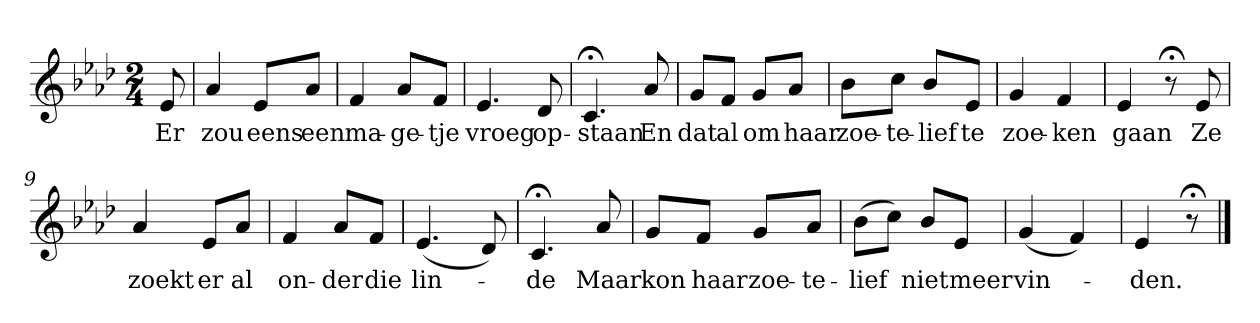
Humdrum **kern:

**kern	**text
*part1	*part1
*staff1	*staff1
*k[b-e-a-d-]	*
*A-:	*
*M2/4	*
*MM120	*
=	=
8e-	Er
=1	=1
4a-	zou
8e-L	eens
8a-J	een
=2	=2
4f	ma-
8a-L	-ge-
8fJ	-tje
=3	=3
4.e-	vroeg
8d-	op-
=4	=4
4.c;<	-staan
8a-	En
=5	=5
8gL	dat
8fJ	al
8gL	om
8a-J	haar
=6	=6
8b-L	zoe-
8ccJ	-te-
8b-L	-lief
8e-J	te
=7	=7
4g	zoe-
4f	-ken
=8	=8
4e-	gaan
8r;<	.
8e-	Ze
=9	=9
4a-	zoekt
8e-L	er
8a-J	al
=10	=10
4f	on-
8a-L	-der
8fJ	die
=11	=11
(4.e-	lin-
8d-)	.
=12	=12
4.c;<	-de
8a-	Maar
=13	=13
8gL	kon
8fJ	haar
8gL	zoe-
8a-J	-te-
=14	=14
(8b-L	-lief
8ccJ)	.
8b-L	niet
8e-J	meer
=15	=15
(4g	vin-
4f)	.
=16	=16
4e-	-den.
8r;<	.
==	==
*-	*-
